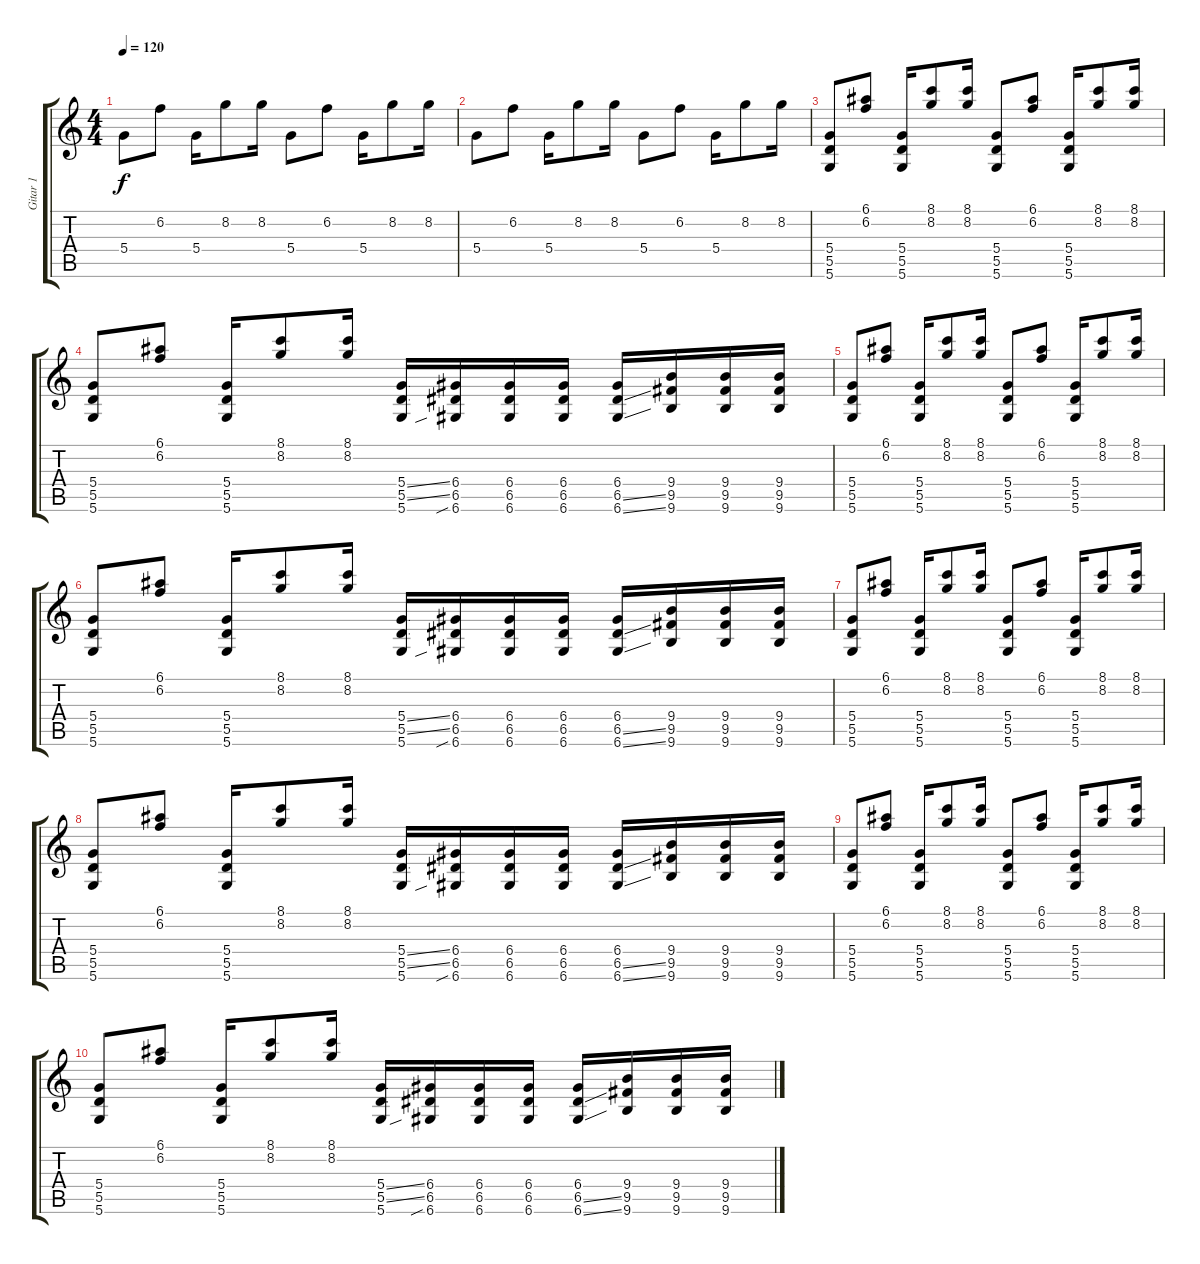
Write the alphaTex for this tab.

\track ("Gitar 1" "Gitar 1") {instrument distortionguitar}
\staff {score tabs}
\tuning (E4 B3 G3 D3 A2 D2) {hide}
\ts (4 4)
\tempo 120
\clef g2
\ks c
5.4.8{dy f} 6.2.8 5.4.16 8.2.8 8.2.16 5.4.8 6.2.8 5.4.16 8.2.8 8.2.16 |
5.4.8 6.2.8 5.4.16 8.2.8 8.2.16 5.4.8 6.2.8 5.4.16 8.2.8 8.2.16 |
(5.4 5.5 5.6).8 (6.1 6.2).8 (5.4 5.5 5.6).16 (8.1 8.2).8 (8.1 8.2).16 (5.4 5.5 5.6).8 (6.1 6.2).8 (5.4 5.5 5.6).16 (8.1 8.2).8 (8.1 8.2).16 |
(5.4 5.5 5.6).8 (6.1 6.2).8 (5.4 5.5 5.6).16 (8.1 8.2).8 (8.1 8.2).16 (5.4{ss} 5.5{ss} 5.6).16 (6.4 6.5 6.6{sib}).16 (6.4 6.5 6.6).16 (6.4 6.5 6.6).16 (6.4 6.5{ss} 6.6{ss}).16 (9.4 9.5 9.6).16 (9.4 9.5 9.6).16 (9.4 9.5 9.6).16 |
(5.4 5.5 5.6).8 (6.1 6.2).8 (5.4 5.5 5.6).16 (8.1 8.2).8 (8.1 8.2).16 (5.4 5.5 5.6).8 (6.1 6.2).8 (5.4 5.5 5.6).16 (8.1 8.2).8 (8.1 8.2).16 |
(5.4 5.5 5.6).8 (6.1 6.2).8 (5.4 5.5 5.6).16 (8.1 8.2).8 (8.1 8.2).16 (5.4{ss} 5.5{ss} 5.6).16 (6.4 6.5 6.6{sib}).16 (6.4 6.5 6.6).16 (6.4 6.5 6.6).16 (6.4 6.5{ss} 6.6{ss}).16 (9.4 9.5 9.6).16 (9.4 9.5 9.6).16 (9.4 9.5 9.6).16 |
(5.4 5.5 5.6).8 (6.1 6.2).8 (5.4 5.5 5.6).16 (8.1 8.2).8 (8.1 8.2).16 (5.4 5.5 5.6).8 (6.1 6.2).8 (5.4 5.5 5.6).16 (8.1 8.2).8 (8.1 8.2).16 |
(5.4 5.5 5.6).8 (6.1 6.2).8 (5.4 5.5 5.6).16 (8.1 8.2).8 (8.1 8.2).16 (5.4{ss} 5.5{ss} 5.6).16 (6.4 6.5 6.6{sib}).16 (6.4 6.5 6.6).16 (6.4 6.5 6.6).16 (6.4 6.5{ss} 6.6{ss}).16 (9.4 9.5 9.6).16 (9.4 9.5 9.6).16 (9.4 9.5 9.6).16 |
(5.4 5.5 5.6).8 (6.1 6.2).8 (5.4 5.5 5.6).16 (8.1 8.2).8 (8.1 8.2).16 (5.4 5.5 5.6).8 (6.1 6.2).8 (5.4 5.5 5.6).16 (8.1 8.2).8 (8.1 8.2).16 |
(5.4 5.5 5.6).8 (6.1 6.2).8 (5.4 5.5 5.6).16 (8.1 8.2).8 (8.1 8.2).16 (5.4{ss} 5.5{ss} 5.6).16 (6.4 6.5 6.6{sib}).16 (6.4 6.5 6.6).16 (6.4 6.5 6.6).16 (6.4 6.5{ss} 6.6{ss}).16 (9.4 9.5 9.6).16 (9.4 9.5 9.6).16 (9.4 9.5 9.6).16
